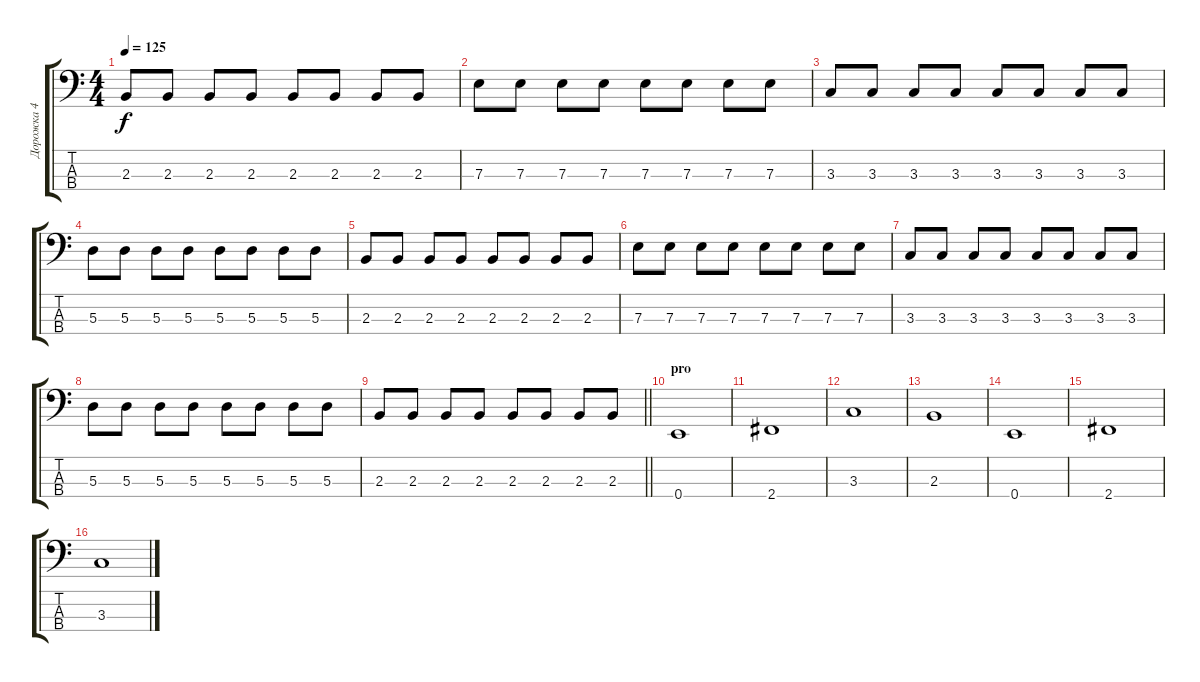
\track ("Дорожка 4" "Дорожка 4") {instrument electricbassfinger}
\staff {score tabs}
\tuning (G2 D2 A1 E1) {hide}
\ts (4 4)
\tempo 125
\clef f4
\ks c
2.3.8{dy f} 2.3.8 2.3.8 2.3.8 2.3.8 2.3.8 2.3.8 2.3.8 |
7.3.8 7.3.8 7.3.8 7.3.8 7.3.8 7.3.8 7.3.8 7.3.8 |
3.3.8 3.3.8 3.3.8 3.3.8 3.3.8 3.3.8 3.3.8 3.3.8 |
5.3.8 5.3.8 5.3.8 5.3.8 5.3.8 5.3.8 5.3.8 5.3.8 |
2.3.8 2.3.8 2.3.8 2.3.8 2.3.8 2.3.8 2.3.8 2.3.8 |
7.3.8 7.3.8 7.3.8 7.3.8 7.3.8 7.3.8 7.3.8 7.3.8 |
3.3.8 3.3.8 3.3.8 3.3.8 3.3.8 3.3.8 3.3.8 3.3.8 |
5.3.8 5.3.8 5.3.8 5.3.8 5.3.8 5.3.8 5.3.8 5.3.8 |
\barLineRight lightlight
2.3.8 2.3.8 2.3.8 2.3.8 2.3.8 2.3.8 2.3.8 2.3.8 |
\section ("" "pro")
0.4.1 |
2.4.1 |
3.3.1 |
2.3.1 |
0.4.1 |
2.4.1 |
3.3.1
